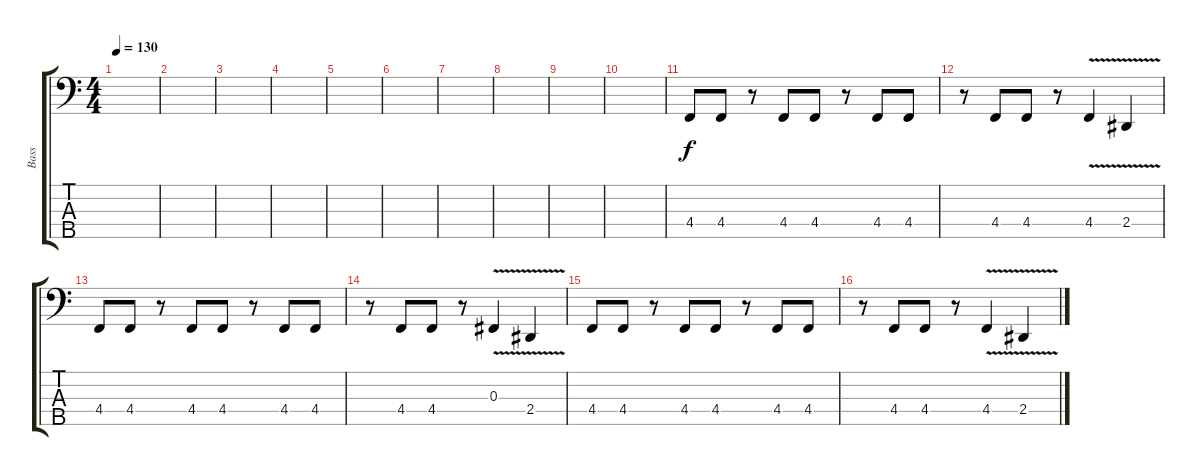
\track ("Bass" "Bass") {instrument electricbasspick}
\staff {score tabs}
\tuning (E2 B1 Gb1 Db1 Ab0) {hide}
\ts (4 4)
\tempo 130
\clef f4
\ks c
|
|
|
|
|
|
|
|
|
|
4.4.8 4.4.8 r.8 4.4.8{beam merge} 4.4.8 r.8 4.4.8 4.4.8 |
r.8 4.4.8{beam merge} 4.4.8 r.8 4.4{v}.4 2.4{v}.4 |
4.4.8 4.4.8 r.8 4.4.8{beam merge} 4.4.8 r.8 4.4.8 4.4.8 |
r.8 4.4.8{beam merge} 4.4.8 r.8 0.3{v}.4 2.4{v}.4 |
4.4.8 4.4.8 r.8 4.4.8{beam merge} 4.4.8 r.8 4.4.8 4.4.8 |
r.8 4.4.8{beam merge} 4.4.8 r.8 4.4{v}.4 2.4{v}.4
